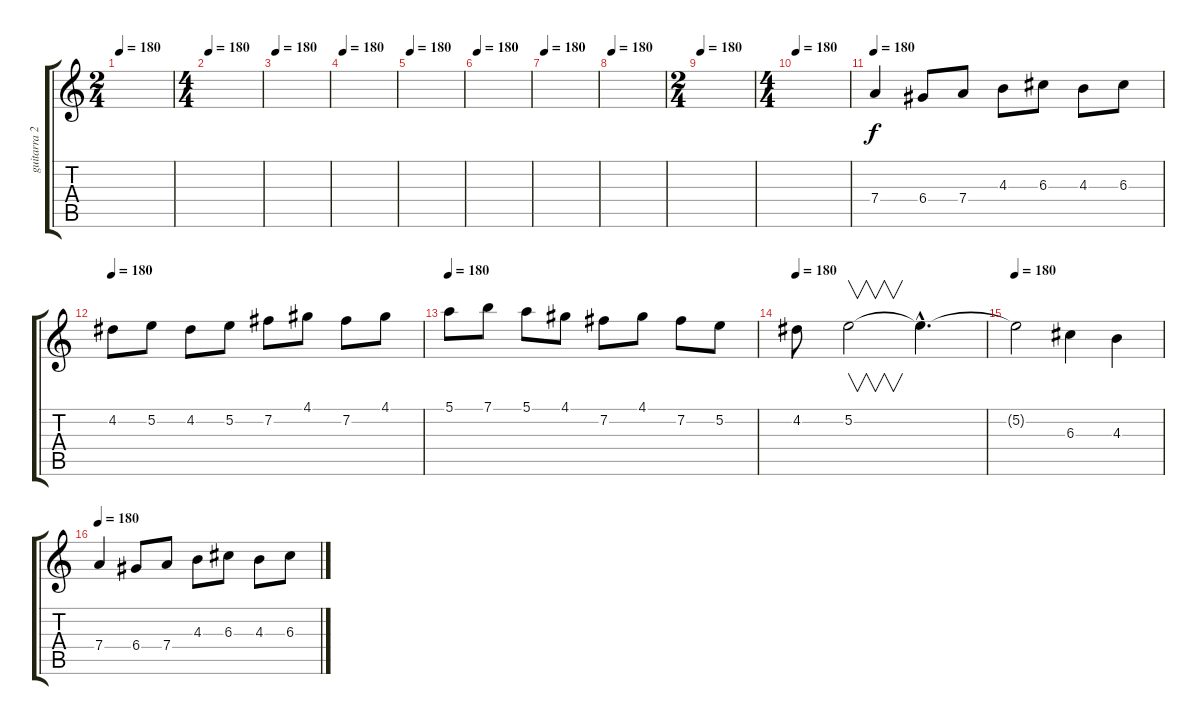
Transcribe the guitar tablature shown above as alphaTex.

\track ("guitarra 2" "guitarra 2") {instrument distortionguitar}
\staff {score tabs}
\tuning (E4 B3 G3 D3 A2 E2) {hide}
\ts (2 4)
\tempo 180
\clef g2
\ks c
|
\ts (4 4)
\tempo 180
|
\tempo 180
|
\tempo 180
|
\tempo 180
|
\tempo 180
|
\tempo 180
|
\tempo 180
|
\ts (2 4)
\tempo 180
|
\ts (4 4)
\tempo 180
|
\tempo 180
7.4.4 6.4.8 7.4.8 4.3.8 6.3.8 4.3.8 6.3.8 |
\tempo 180
4.2.8 5.2.8 4.2.8 5.2.8 7.2.8 4.1.8 7.2.8 4.1.8 |
\tempo 180
5.1.8 7.1.8 5.1.8 4.1.8 7.2.8 4.1.8 7.2.8 5.2.8 |
\tempo 180
4.2.8 5.2.2{v} 5.2{hac t}.4{d} |
\tempo 180
5.2{t}.2 6.3.4 4.3.4 |
\tempo 180
7.4.4 6.4.8 7.4.8 4.3.8 6.3.8 4.3.8 6.3.8
